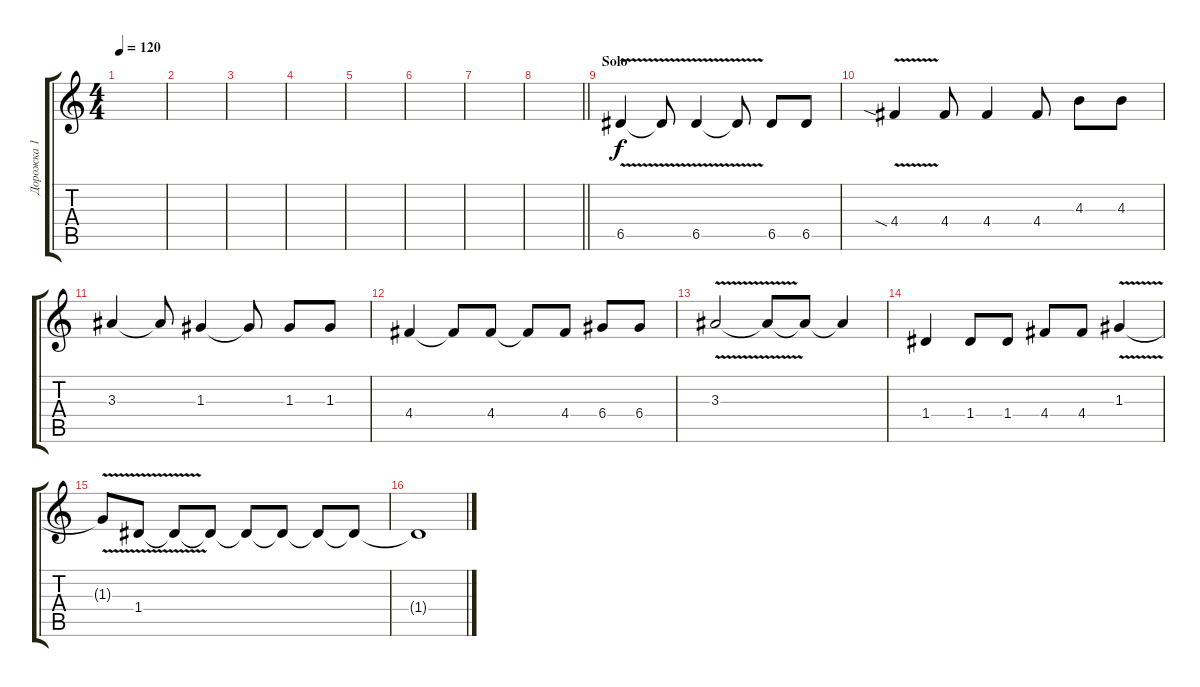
\track ("Дорожка 1" "Дорожка 1") {instrument acousticguitarsteel}
\staff {score tabs}
\tuning (E4 B3 G3 D3 A2 E2) {hide}
\ts (4 4)
\tempo 120
\clef g2
\ks c
|
|
|
|
|
|
|
\barLineRight lightlight
|
\section ("" "Solo")
6.5{v}.4{dy f volume 16 instrument overdrivenguitar} 6.5{t}.8 6.5{v}.4 6.5{t}.8 6.5.8 6.5.8 |
4.4{v sia}.4 4.4.8 4.4.4 4.4.8 4.3.8 4.3.8 |
3.3.4 3.3{t}.8 1.3.4 1.3{t}.8 1.3.8 1.3.8 |
4.4.4 4.4{t}.8 4.4.8 4.4{t}.8 4.4.8 6.4.8 6.4.8 |
3.3{v}.2 3.3{t}.8 3.3{t}.8 3.3{t}.4 |
1.4.4 1.4.8 1.4.8 4.4.8 4.4.8 1.3{v}.4 |
1.3{t}.8 1.4{v}.8 1.4{t}.8 1.4{t}.8 1.4{t}.8 1.4{t}.8 1.4{t}.8 1.4{t}.8 |
1.4{t}.1
